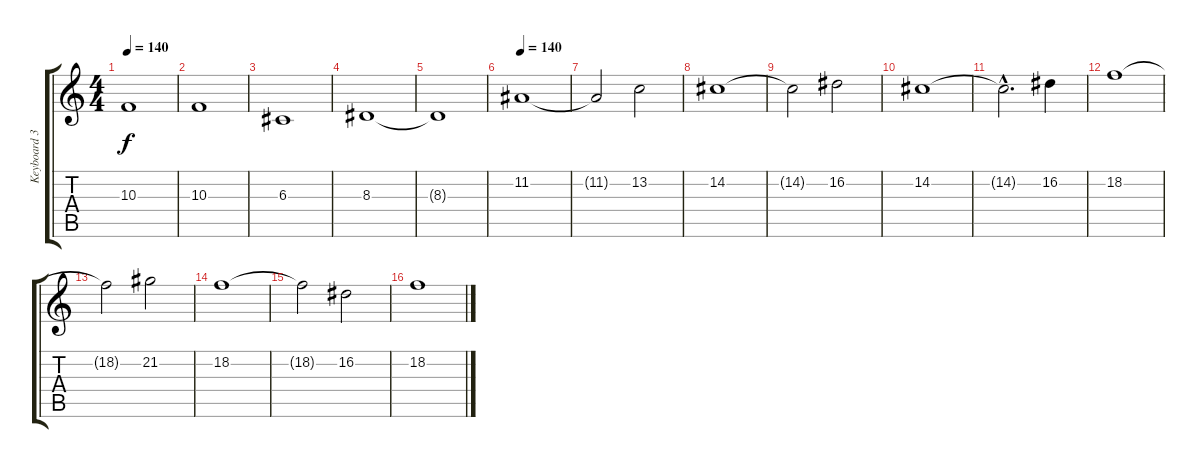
\track ("Keyboard 3" "Keyboard 3") {instrument stringensemble1}
\staff {score tabs}
\tuning (E4 B3 G3 D3 A2 E2) {hide}
\ts (4 4)
\tempo 140
\clef g2
\ks c
10.3{t}.1{dy f} |
10.3.1 |
6.3.1 |
8.3.1 |
8.3{t}.1 |
\section ("" "")
\tempo 140
11.2.1 |
11.2{t}.2 13.2.2 |
14.2.1 |
14.2{t}.2 16.2.2 |
14.2.1 |
14.2{hac t}.2{d} 16.2.4 |
18.2.1 |
18.2{t}.2 21.2.2 |
18.2.1 |
18.2{t}.2 16.2.2 |
18.2.1
